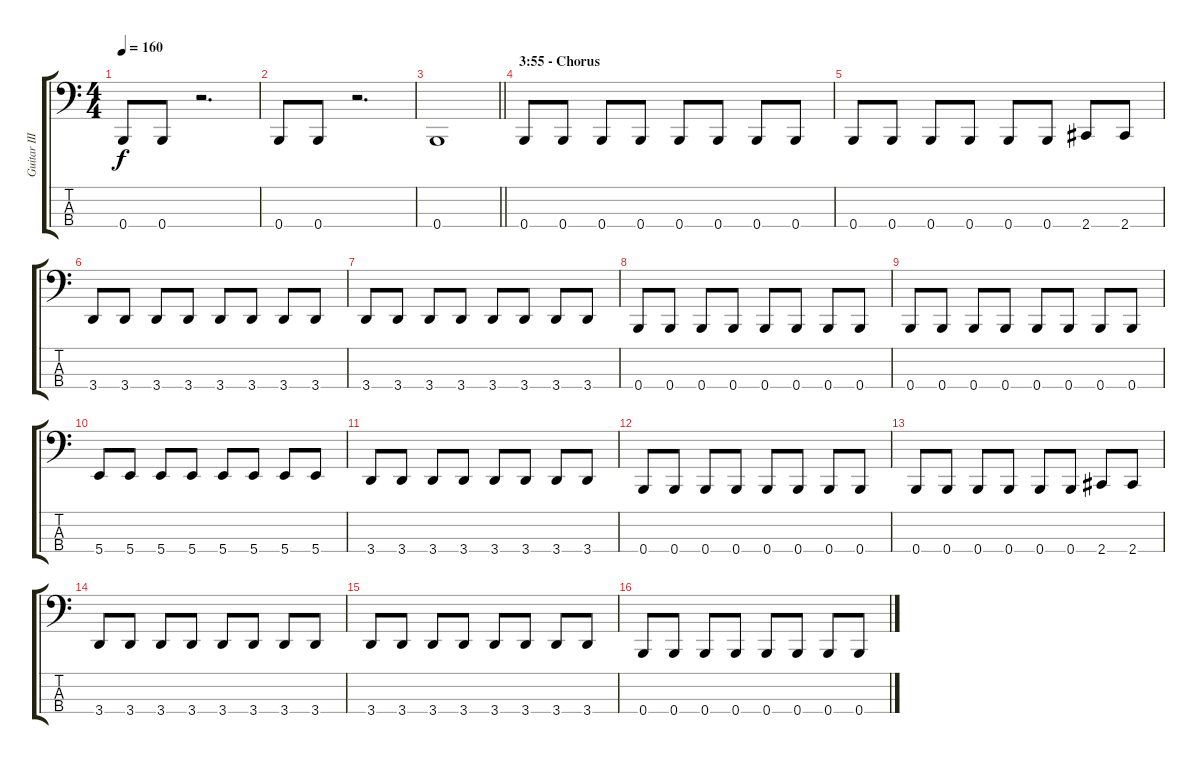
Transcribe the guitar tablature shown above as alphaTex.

\track ("Guitar III - Bass" "Guitar III") {instrument electricbassfinger}
\staff {score tabs}
\tuning (D2 A1 E1 B0) {hide}
\ts (4 4)
\tempo 160
\clef f4
\ks c
0.4.8{dy f} 0.4.8 r.2{d} |
0.4.8 0.4.8 r.2{d} |
\barLineRight lightlight
0.4.1 |
\section ("" "3:55 - Chorus")
0.4.8 0.4.8 0.4.8 0.4.8 0.4.8 0.4.8 0.4.8 0.4.8 |
0.4.8 0.4.8 0.4.8 0.4.8 0.4.8 0.4.8 2.4.8 2.4.8 |
3.4.8 3.4.8 3.4.8 3.4.8 3.4.8 3.4.8 3.4.8 3.4.8 |
3.4.8 3.4.8 3.4.8 3.4.8 3.4.8 3.4.8 3.4.8 3.4.8 |
0.4.8 0.4.8 0.4.8 0.4.8 0.4.8 0.4.8 0.4.8 0.4.8 |
0.4.8 0.4.8 0.4.8 0.4.8 0.4.8 0.4.8 0.4.8 0.4.8 |
5.4.8 5.4.8 5.4.8 5.4.8 5.4.8 5.4.8 5.4.8 5.4.8 |
3.4.8 3.4.8 3.4.8 3.4.8 3.4.8 3.4.8 3.4.8 3.4.8 |
0.4.8 0.4.8 0.4.8 0.4.8 0.4.8 0.4.8 0.4.8 0.4.8 |
0.4.8 0.4.8 0.4.8 0.4.8 0.4.8 0.4.8 2.4.8 2.4.8 |
3.4.8 3.4.8 3.4.8 3.4.8 3.4.8 3.4.8 3.4.8 3.4.8 |
3.4.8 3.4.8 3.4.8 3.4.8 3.4.8 3.4.8 3.4.8 3.4.8 |
0.4.8 0.4.8 0.4.8 0.4.8 0.4.8 0.4.8 0.4.8 0.4.8
